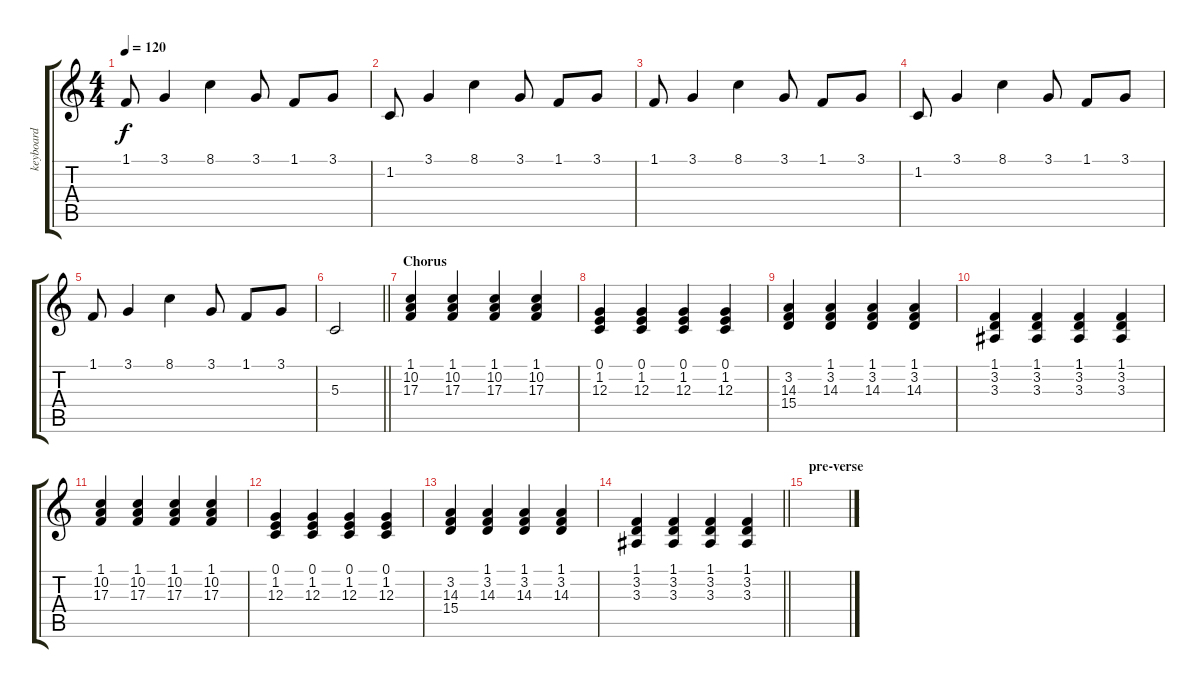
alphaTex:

\track ("keyboard" "keyboard") {instrument pad4choir}
\staff {score tabs}
\tuning (E4 B3 G3 D3 A2 E2) {hide}
\ts (4 4)
\tempo 120
\clef g2
\ks c
1.1.8{dy f} 3.1.4 8.1.4 3.1.8 1.1.8 3.1.8 |
1.2.8 3.1.4 8.1.4 3.1.8 1.1.8 3.1.8 |
1.1.8 3.1.4 8.1.4 3.1.8 1.1.8 3.1.8 |
1.2.8 3.1.4 8.1.4 3.1.8 1.1.8 3.1.8 |
1.1.8 3.1.4 8.1.4 3.1.8 1.1.8 3.1.8 |
\barLineRight lightlight
5.3.2 |
\section ("" "Chorus")
(1.1 10.2 17.3).4 (1.1 10.2 17.3).4 (1.1 10.2 17.3).4 (1.1 10.2 17.3).4 |
(0.1 1.2 12.3).4 (0.1 1.2 12.3).4 (0.1 1.2 12.3).4 (0.1 1.2 12.3).4 |
(3.2 14.3 15.4).4 (1.1 3.2 14.3).4 (1.1 3.2 14.3).4 (1.1 3.2 14.3).4 |
(1.1 3.2 3.3).4 (1.1 3.2 3.3).4 (1.1 3.2 3.3).4 (1.1 3.2 3.3).4 |
(1.1 10.2 17.3).4 (1.1 10.2 17.3).4 (1.1 10.2 17.3).4 (1.1 10.2 17.3).4 |
(0.1 1.2 12.3).4 (0.1 1.2 12.3).4 (0.1 1.2 12.3).4 (0.1 1.2 12.3).4 |
(3.2 14.3 15.4).4 (1.1 3.2 14.3).4 (1.1 3.2 14.3).4 (1.1 3.2 14.3).4 |
\barLineRight lightlight
(1.1 3.2 3.3).4 (1.1 3.2 3.3).4 (1.1 3.2 3.3).4 (1.1 3.2 3.3).4 |
\section ("" "pre-verse")
